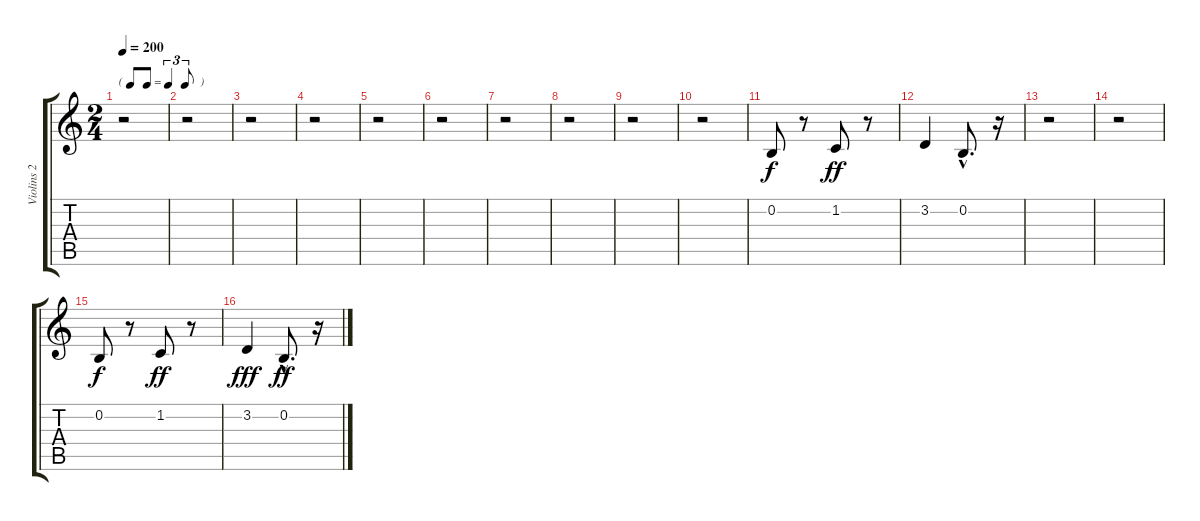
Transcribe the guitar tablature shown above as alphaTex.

\track ("Violins 2" "Violins 2") {instrument stringensemble1}
\staff {score tabs}
\tuning (E4 B3 G3 D3 A2 E2) {hide}
\ts (2 4)
\tf triplet8th
\tempo 200
\clef g2
\ks c
r.2{dy ff} |
r.2 |
r.2 |
r.2 |
r.2 |
r.2 |
r.2 |
r.2 |
r.2 |
r.2 |
0.2.8{dy f} r.8 1.2.8{dy ff} r.8 |
3.2.4 0.2{hac}.8{d} r.16 |
r.2 |
r.2 |
0.2.8{dy f} r.8 1.2.8{dy ff} r.8 |
3.2.4{dy fff} 0.2{hac}.8{d dy ff} r.16
